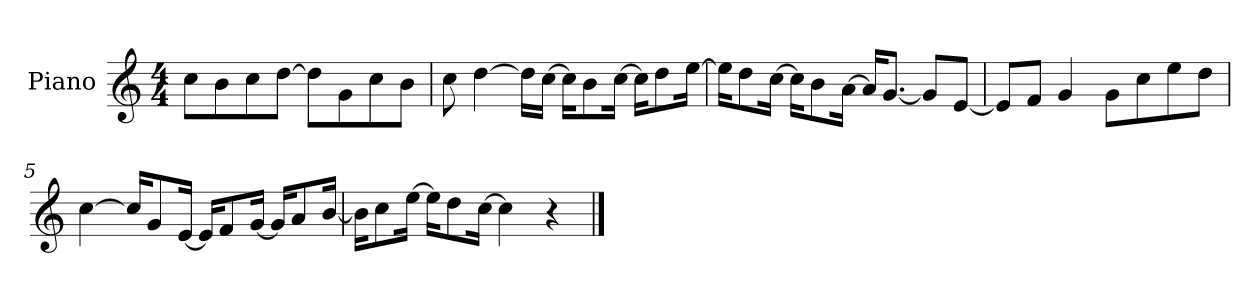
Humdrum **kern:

**kern
*part1
*staff1
*I"Piano
*I'P-no
*clefG2
*k[]
*M4/4
*MM90
=1
8cc\L
8b\
8cc\
[8dd\J
8dd\L]
8g\
8cc\
8b\J
=2
8cc\
[4dd\
16dd\LL]
[16cc\JJ
16cc\KL]
8b\
[16cc\Jk
16cc\KL]
8dd\
[16ee\Jk
=3
16ee\KL]
8dd\
[16cc\Jk
16cc\KL]
8b\
[16a\Jk
16a/KL]
[8.g/J
8g/L]
[8e/J
=4
8e/L]
8f/J
4g/
8g\L
8cc\
8ee\
8dd\J
!!LO:LB:g=z
=5
[4cc\
16cc/KL]
8g/
[16e/Jk
16e/KL]
8f/
[16g/Jk
16g/KL]
8a/
[16b/Jk
=6
16b\KL]
8cc\
[16ee\Jk
16ee\KL]
8dd\
[16cc\Jk
4cc\]
4r
==
*-
